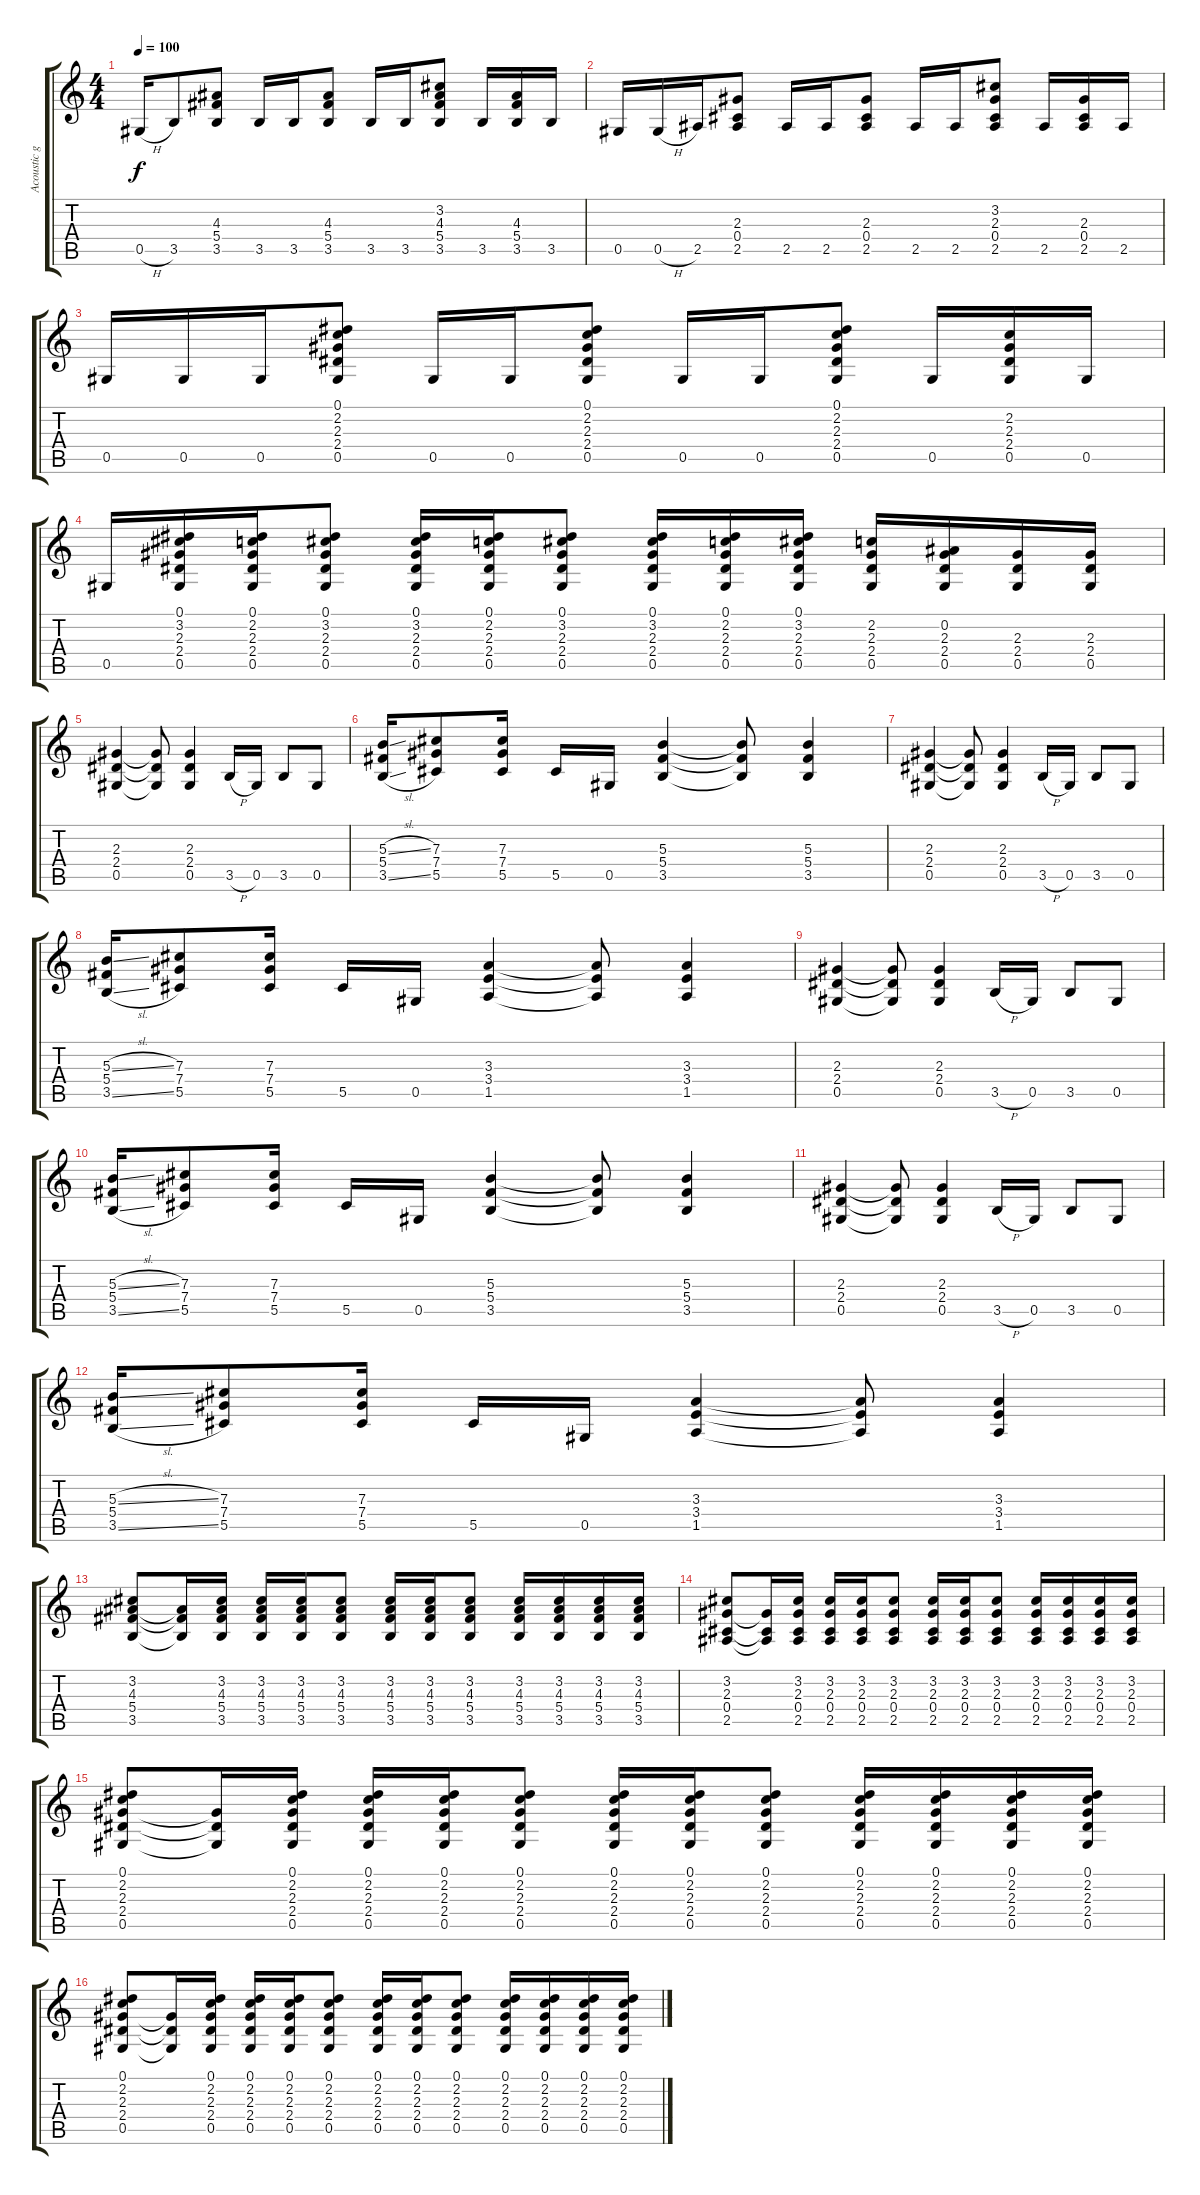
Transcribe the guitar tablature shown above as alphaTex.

\track ("Acoustic guitar" "Acoustic g") {instrument acousticguitarsteel}
\staff {score tabs}
\tuning (Eb4 Bb3 Gb3 Db3 Ab2 Eb2) {hide}
\ts (4 4)
\tempo 100
\clef g2
\ks c
0.5{h}.16{dy f} 3.5.8 (4.3 5.4 3.5).8 3.5.16 3.5.16 (4.3 5.4 3.5).8 3.5.16 3.5.16 (3.2 4.3 5.4 3.5).8 3.5.16 (4.3 5.4 3.5).16 3.5.16 |
0.5.16 0.5{h}.16 2.5.16 (2.3 0.4 2.5).8 2.5.16 2.5.16 (2.3 0.4 2.5).8 2.5.16 2.5.16 (3.2 2.3 0.4 2.5).8 2.5.16 (2.3 0.4 2.5).16 2.5.16 |
0.5.16 0.5.16 0.5.16 (0.1 2.2 2.3 2.4 0.5).8 0.5.16 0.5.16 (0.1 2.2 2.3 2.4 0.5).8 0.5.16 0.5.16 (0.1 2.2 2.3 2.4 0.5).8 0.5.16 (2.2 2.3 2.4 0.5).16 0.5.16 |
0.5.16 (0.1 3.2 2.3 2.4 0.5).16 (0.1 2.2 2.3 2.4 0.5).16 (0.1 3.2 2.3 2.4 0.5).8 (0.1 3.2 2.3 2.4 0.5).16 (0.1 2.2 2.3 2.4 0.5).16 (0.1 3.2 2.3 2.4 0.5).8 (0.1 3.2 2.3 2.4 0.5).16 (0.1 2.2 2.3 2.4 0.5).16 (0.1 3.2 2.3 2.4 0.5).16 (2.2 2.3 2.4 0.5).16 (0.2 2.3 2.4 0.5).16 (2.3 2.4 0.5).16 (2.3 2.4 0.5).16 |
(2.3 2.4 0.5).4 (2.3{t} 2.4{t} 0.5{t}).8 (2.3 2.4 0.5).4 3.5{h}.16 0.5.16 3.5.8 0.5.8 |
(5.3{sl} 5.4 3.5{sl}).16 (7.3 7.4 5.5).8 (7.3 7.4 5.5).16 5.5.16 0.5.16 (5.3 5.4 3.5).4 (5.3{t} 5.4{t} 3.5{t}).8 (5.3 5.4 3.5).4 |
(2.3 2.4 0.5).4 (2.3{t} 2.4{t} 0.5{t}).8 (2.3 2.4 0.5).4 3.5{h}.16 0.5.16 3.5.8 0.5.8 |
(5.3{sl} 5.4 3.5{sl}).16 (7.3 7.4 5.5).8 (7.3 7.4 5.5).16 5.5.16 0.5.16 (3.3 3.4 1.5).4 (3.3{t} 3.4{t} 1.5{t}).8 (3.3 3.4 1.5).4 |
(2.3 2.4 0.5).4 (2.3{t} 2.4{t} 0.5{t}).8 (2.3 2.4 0.5).4 3.5{h}.16 0.5.16 3.5.8 0.5.8 |
(5.3{sl} 5.4 3.5{sl}).16 (7.3 7.4 5.5).8 (7.3 7.4 5.5).16 5.5.16 0.5.16 (5.3 5.4 3.5).4 (5.3{t} 5.4{t} 3.5{t}).8 (5.3 5.4 3.5).4 |
(2.3 2.4 0.5).4 (2.3{t} 2.4{t} 0.5{t}).8 (2.3 2.4 0.5).4 3.5{h}.16 0.5.16 3.5.8 0.5.8 |
(5.3{sl} 5.4 3.5{sl}).16 (7.3 7.4 5.5).8 (7.3 7.4 5.5).16 5.5.16 0.5.16 (3.3 3.4 1.5).4 (3.3{t} 3.4{t} 1.5{t}).8 (3.3 3.4 1.5).4 |
(3.2 4.3 5.4 3.5).8 (4.3{t} 5.4{t} 3.5{t}).16 (3.2 4.3 5.4 3.5).16 (3.2 4.3 5.4 3.5).16 (3.2 4.3 5.4 3.5).16 (3.2 4.3 5.4 3.5).8 (3.2 4.3 5.4 3.5).16 (3.2 4.3 5.4 3.5).16 (3.2 4.3 5.4 3.5).8 (3.2 4.3 5.4 3.5).16 (3.2 4.3 5.4 3.5).16 (3.2 4.3 5.4 3.5).16 (3.2 4.3 5.4 3.5).16 |
(3.2 2.3 0.4 2.5).8 (2.3{t} 0.4{t} 2.5{t}).16 (3.2 2.3 0.4 2.5).16 (3.2 2.3 0.4 2.5).16 (3.2 2.3 0.4 2.5).16 (3.2 2.3 0.4 2.5).8 (3.2 2.3 0.4 2.5).16 (3.2 2.3 0.4 2.5).16 (3.2 2.3 0.4 2.5).8 (3.2 2.3 0.4 2.5).16 (3.2 2.3 0.4 2.5).16 (3.2 2.3 0.4 2.5).16 (3.2 2.3 0.4 2.5).16 |
(0.1 2.2 2.3 2.4 0.5).8 (2.3{t} 2.4{t} 0.5{t}).16 (0.1 2.2 2.3 2.4 0.5).16 (0.1 2.2 2.3 2.4 0.5).16 (0.1 2.2 2.3 2.4 0.5).16 (0.1 2.2 2.3 2.4 0.5).8 (0.1 2.2 2.3 2.4 0.5).16 (0.1 2.2 2.3 2.4 0.5).16 (0.1 2.2 2.3 2.4 0.5).8 (0.1 2.2 2.3 2.4 0.5).16 (0.1 2.2 2.3 2.4 0.5).16 (0.1 2.2 2.3 2.4 0.5).16 (0.1 2.2 2.3 2.4 0.5).16 |
(0.1 2.2 2.3 2.4 0.5).8 (2.3{t} 2.4{t} 0.5{t}).16 (0.1 2.2 2.3 2.4 0.5).16 (0.1 2.2 2.3 2.4 0.5).16 (0.1 2.2 2.3 2.4 0.5).16 (0.1 2.2 2.3 2.4 0.5).8 (0.1 2.2 2.3 2.4 0.5).16 (0.1 2.2 2.3 2.4 0.5).16 (0.1 2.2 2.3 2.4 0.5).8 (0.1 2.2 2.3 2.4 0.5).16 (0.1 2.2 2.3 2.4 0.5).16 (0.1 2.2 2.3 2.4 0.5).16 (0.1 2.2 2.3 2.4 0.5).16
